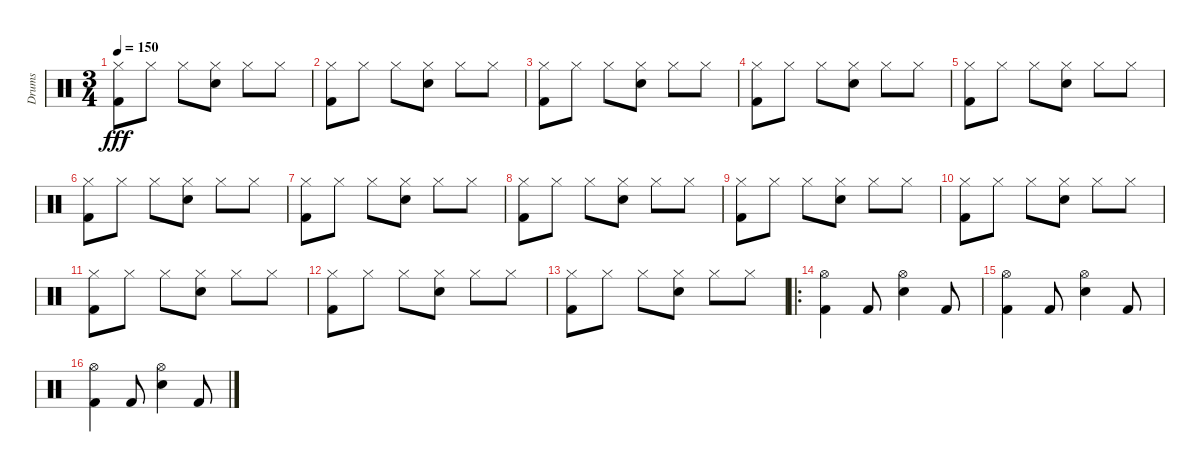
\track ("Drums" "Drums") {instrument percussion}
\staff {score}
\articulation defaults
\ts (3 4)
\tempo 150
\clef neutral
\ks c
("Hi-Hat (closed)" "Kick (hit) 2").8{dy fff} "Hi-Hat (closed)".8 "Hi-Hat (closed)".8 ("Hi-Hat (closed)" "Snare (hit) 2").8 "Hi-Hat (closed)".8 "Hi-Hat (closed)".8 |
("Hi-Hat (closed)" "Kick (hit) 2").8 "Hi-Hat (closed)".8 "Hi-Hat (closed)".8 ("Hi-Hat (closed)" "Snare (hit) 2").8 "Hi-Hat (closed)".8 "Hi-Hat (closed)".8 |
("Hi-Hat (closed)" "Kick (hit) 2").8 "Hi-Hat (closed)".8 "Hi-Hat (closed)".8 ("Hi-Hat (closed)" "Snare (hit) 2").8 "Hi-Hat (closed)".8 "Hi-Hat (closed)".8 |
("Hi-Hat (closed)" "Kick (hit) 2").8 "Hi-Hat (closed)".8 "Hi-Hat (closed)".8 ("Hi-Hat (closed)" "Snare (hit) 2").8 "Hi-Hat (closed)".8 "Hi-Hat (closed)".8 |
("Hi-Hat (closed)" "Kick (hit) 2").8 "Hi-Hat (closed)".8 "Hi-Hat (closed)".8 ("Hi-Hat (closed)" "Snare (hit) 2").8 "Hi-Hat (closed)".8 "Hi-Hat (closed)".8 |
("Hi-Hat (closed)" "Kick (hit) 2").8 "Hi-Hat (closed)".8 "Hi-Hat (closed)".8 ("Hi-Hat (closed)" "Snare (hit) 2").8 "Hi-Hat (closed)".8 "Hi-Hat (closed)".8 |
("Hi-Hat (closed)" "Kick (hit) 2").8 "Hi-Hat (closed)".8 "Hi-Hat (closed)".8 ("Hi-Hat (closed)" "Snare (hit) 2").8 "Hi-Hat (closed)".8 "Hi-Hat (closed)".8 |
("Hi-Hat (closed)" "Kick (hit) 2").8 "Hi-Hat (closed)".8 "Hi-Hat (closed)".8 ("Hi-Hat (closed)" "Snare (hit) 2").8 "Hi-Hat (closed)".8 "Hi-Hat (closed)".8 |
("Hi-Hat (closed)" "Kick (hit) 2").8 "Hi-Hat (closed)".8 "Hi-Hat (closed)".8 ("Hi-Hat (closed)" "Snare (hit) 2").8 "Hi-Hat (closed)".8 "Hi-Hat (closed)".8 |
("Hi-Hat (closed)" "Kick (hit) 2").8 "Hi-Hat (closed)".8 "Hi-Hat (closed)".8 ("Hi-Hat (closed)" "Snare (hit) 2").8 "Hi-Hat (closed)".8 "Hi-Hat (closed)".8 |
("Hi-Hat (closed)" "Kick (hit) 2").8 "Hi-Hat (closed)".8 "Hi-Hat (closed)".8 ("Hi-Hat (closed)" "Snare (hit) 2").8 "Hi-Hat (closed)".8 "Hi-Hat (closed)".8 |
("Hi-Hat (closed)" "Kick (hit) 2").8 "Hi-Hat (closed)".8 "Hi-Hat (closed)".8 ("Hi-Hat (closed)" "Snare (hit) 2").8 "Hi-Hat (closed)".8 "Hi-Hat (closed)".8 |
("Hi-Hat (closed)" "Kick (hit) 2").8 "Hi-Hat (closed)".8 "Hi-Hat (closed)".8 ("Hi-Hat (closed)" "Snare (hit) 2").8 "Hi-Hat (closed)".8 "Hi-Hat (closed)".8 |
\ro
("Hi-Hat (open)" "Kick (hit) 2").4 "Kick (hit) 2".8 ("Hi-Hat (open)" "Snare (hit) 2").4 "Kick (hit) 2".8 |
("Hi-Hat (open)" "Kick (hit) 2").4 "Kick (hit) 2".8 ("Hi-Hat (open)" "Snare (hit) 2").4 "Kick (hit) 2".8 |
("Hi-Hat (open)" "Kick (hit) 2").4 "Kick (hit) 2".8 ("Hi-Hat (open)" "Snare (hit) 2").4 "Kick (hit) 2".8
